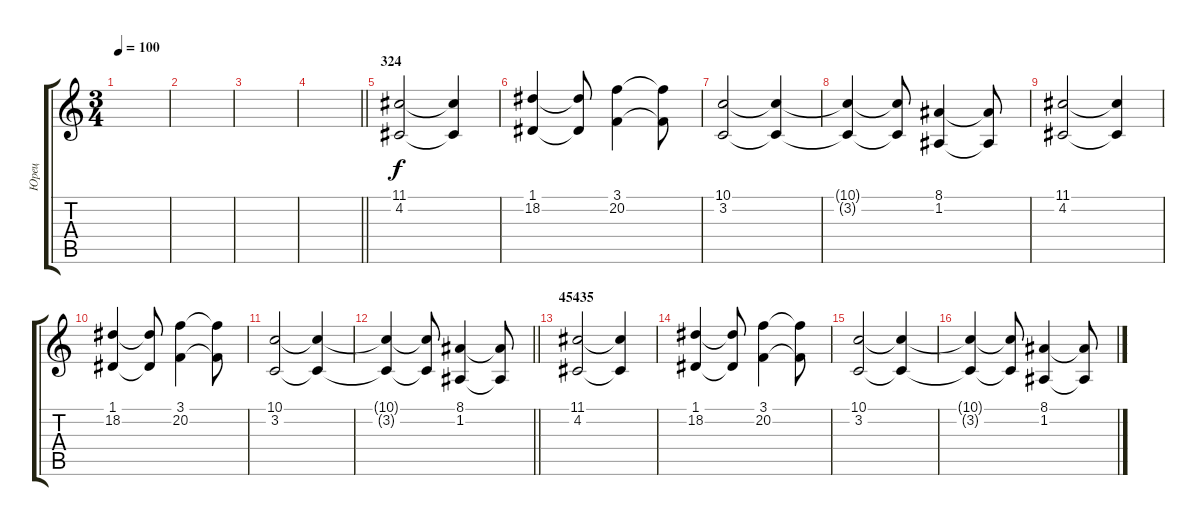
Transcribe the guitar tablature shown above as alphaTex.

\track ("Юрец" "Юрец") {instrument lead6voice}
\staff {score tabs}
\tuning (D4 A3 F3 C3 G2 C2) {hide}
\ts (3 4)
\tempo 100
\clef g2
\ks c
|
|
|
\barLineRight lightlight
|
\section ("" "324")
(11.1 4.2).2 (11.1{t} 4.2{t}).4 |
(1.1 18.2).4 (1.1{t} 18.2{t}).8 (3.1 20.2).4 (3.1{t} 20.2{t}).8 |
(10.1 3.2).2 (10.1{t} 3.2{t}).4 |
(10.1{t} 3.2{t}).4 (10.1{t} 3.2{t}).8 (8.1 1.2).4 (8.1{t} 1.2{t}).8 |
(11.1 4.2).2 (11.1{t} 4.2{t}).4 |
(1.1 18.2).4 (1.1{t} 18.2{t}).8 (3.1 20.2).4 (3.1{t} 20.2{t}).8 |
(10.1 3.2).2 (10.1{t} 3.2{t}).4 |
\barLineRight lightlight
(10.1{t} 3.2{t}).4 (10.1{t} 3.2{t}).8 (8.1 1.2).4 (8.1{t} 1.2{t}).8 |
\section ("" "45435")
(11.1 4.2).2 (11.1{t} 4.2{t}).4 |
(1.1 18.2).4 (1.1{t} 18.2{t}).8 (3.1 20.2).4 (3.1{t} 20.2{t}).8 |
(10.1 3.2).2 (10.1{t} 3.2{t}).4 |
(10.1{t} 3.2{t}).4 (10.1{t} 3.2{t}).8 (8.1 1.2).4 (8.1{t} 1.2{t}).8
